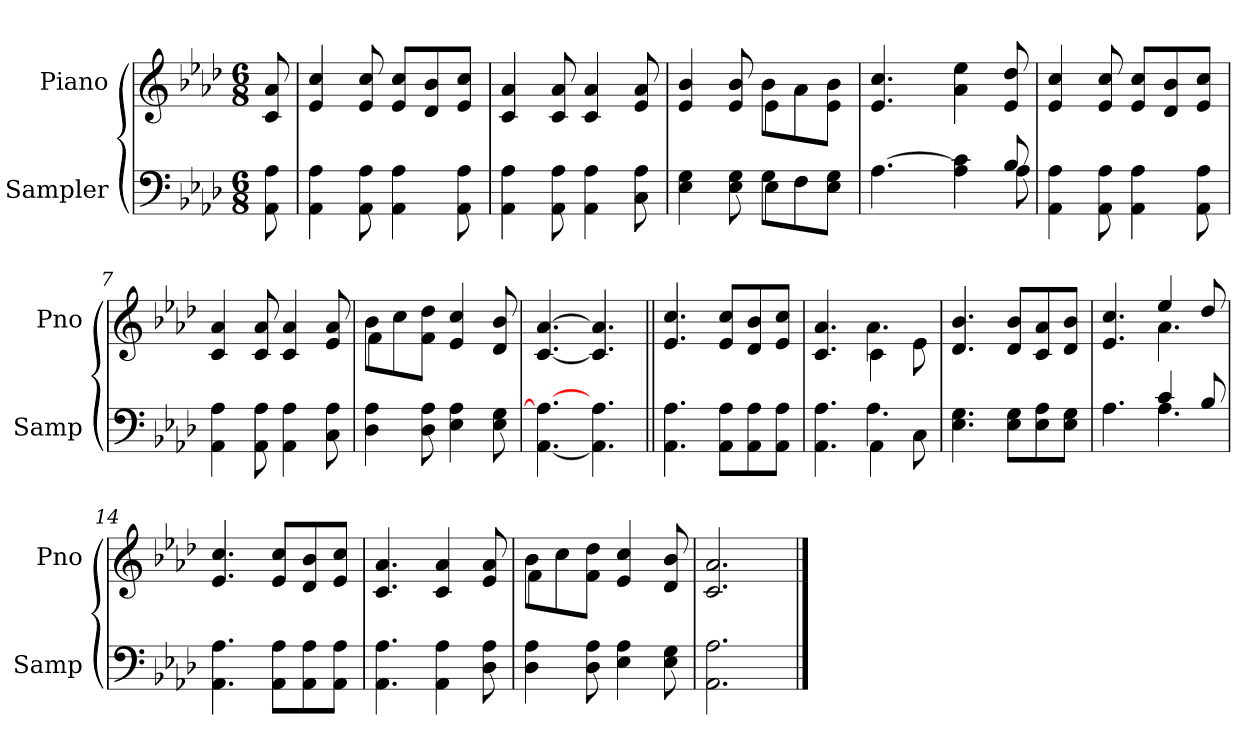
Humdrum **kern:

**kern	**kern
*part2	*part1
*staff2	*staff1
*I"Sampler	*I"Piano
*I'Samp	*I'Pno
*clefF4	*clefG2
*k[b-e-a-d-]	*k[b-e-a-d-]
*A-:	*A-:
*M6/8	*M6/8
=1	=1
8AA- 8A-	8c 8a-
=2	=2
4AA- 4A-	4e- 4cc
8AA-\ 8A-\	8e- 8cc
4AA-\ 4A-\	8e-/ 8cc/L
.	8d-/ 8b-/
8AA-\ 8A-\	8e-/ 8cc/J
=3	=3
4AA-\ 4A-\	4c/ 4a-/
8AA-\ 8A-\	8c/ 8a-/
4AA-\ 4A-\	4c/ 4a-/
8C\ 8A-\	8e-/ 8a-/
=4	=4
*^	*^
4E-\ 4G\	4.ryy	4e-/ 4b-/	4.ryy
8E-\ 8G\	.	8e-/ 8b-/	.
8G\L	4E-	8b-\L	4e-
8F\	.	8a-\	.
8E-\ 8G\J	8ryy	8e-\ 8b-\J	8ryy
*	*	*v	*v
=5	=5	=5
[4.A-\	8ryy	4.e-/ 4.cc/
*v	*v	*
4A-\] 4c\	4a-\ 4ee-\
*^	*
8B-/	8A-	8e-/ 8dd-/
*v	*v	*
=6	=6
4AA-\ 4A-\	4e-/ 4cc/
8AA-\ 8A-\	8e-/ 8cc/
4AA-\ 4A-\	8e-/ 8cc/L
.	8d-/ 8b-/
8AA-\ 8A-\	8e-/ 8cc/J
=7	=7
4AA-\ 4A-\	4c/ 4a-/
8AA-\ 8A-\	8c/ 8a-/
4AA-\ 4A-\	4c/ 4a-/
8C\ 8A-\	8e-/ 8a-/
=8	=8
*	*^
4D-\ 4A-\	8b-\L	4f
.	8cc\	.
8D-\ 8A-\	8f\ 8dd-\J	2ryy
4E-\ 4A-\	4e-/ 4cc/	.
8E-\ 8G\	8d-/ 8b-/	.
*	*v	*v
=9	=9
[4.AA-\ 4.A-\_	[4.c/ [4.a-/
4.AA-\] 4.A-\	4.c/] 4.a-/]
=10||	=10||
4.AA-\ 4.A-\	4.e-/ 4.cc/
8AA-\ 8A-\L	8e-/ 8cc/L
8AA-\ 8A-\	8d-/ 8b-/
8AA-\ 8A-\J	8e-/ 8cc/J
=11	=11
*^	*^
4.AA-\ 4.A-\	4.ryy	4.c/ 4.a-/	4.ryy
4AA-\	4.A-	4c\	4.a-
8C\	.	8e-\	.
*v	*v	*	*
*	*v	*v
=12	=12
4.E-\ 4.G\	4.d-/ 4.b-/
8E-\ 8G\L	8d-/ 8b-/L
8E-\ 8A-\	8c/ 8a-/
8E-\ 8G\J	8d-/ 8b-/J
=13	=13
*^	*^
4.A-\	4.ryy	4.e-/ 4.cc/	4.ryy
4c/	4.A-	4ee-/	4.a-
8B-/	.	8dd-/	.
*v	*v	*	*
*	*v	*v
=14	=14
4.AA-\ 4.A-\	4.e-/ 4.cc/
8AA-\ 8A-\L	8e-/ 8cc/L
8AA-\ 8A-\	8d-/ 8b-/
8AA-\ 8A-\J	8e-/ 8cc/J
=15	=15
4.AA-\ 4.A-\	4.c/ 4.a-/
4AA-\ 4A-\	4c/ 4a-/
8D-\ 8A-\	8e-/ 8a-/
=16	=16
*	*^
4D-\ 4A-\	8b-\L	4f
.	8cc\	.
8D-\ 8A-\	8f\ 8dd-\J	2ryy
4E-\ 4A-\	4e-/ 4cc/	.
8E-\ 8G\	8d-/ 8b-/	.
*	*v	*v
=17	=17
2.AA-\ 2.A-\	2.c/ 2.a-/
==	==
*-	*-
